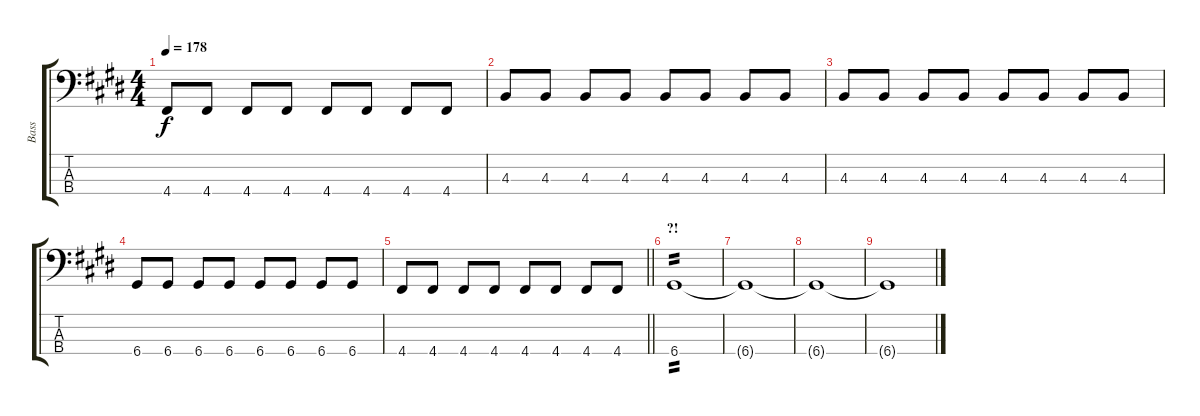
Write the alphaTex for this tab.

\track ("Bass" "Bass") {instrument electricbassfinger}
\staff {score tabs}
\tuning (F2 C2 G1 D1) {hide}
\ts (4 4)
\tempo 178
\clef f4
\ks e
4.4.8{dy f} 4.4.8 4.4.8 4.4.8 4.4.8 4.4.8 4.4.8 4.4.8 |
4.3.8 4.3.8 4.3.8 4.3.8 4.3.8 4.3.8 4.3.8 4.3.8 |
4.3.8 4.3.8 4.3.8 4.3.8 4.3.8 4.3.8 4.3.8 4.3.8 |
6.4.8 6.4.8 6.4.8 6.4.8 6.4.8 6.4.8 6.4.8 6.4.8 |
\barLineRight lightlight
4.4.8 4.4.8 4.4.8 4.4.8 4.4.8 4.4.8 4.4.8 4.4.8 |
\section ("" "?!")
6.4.1{tp 2} |
6.4{t}.1 |
6.4{t}.1 |
6.4{t}.1
